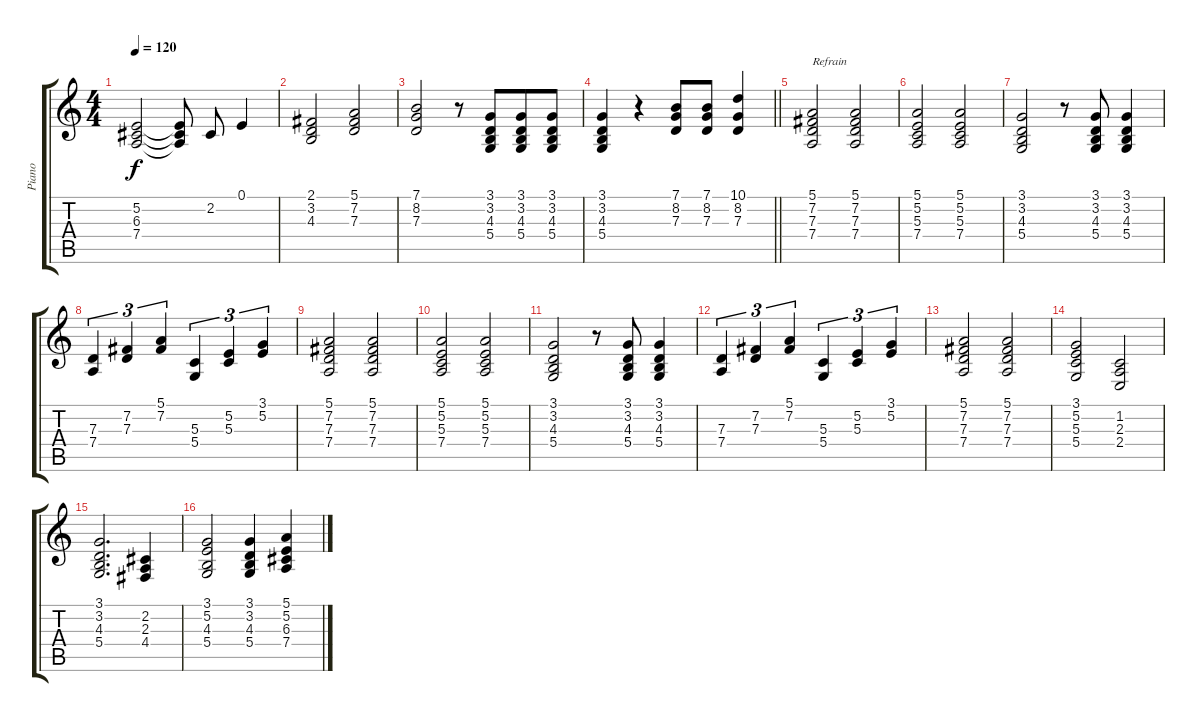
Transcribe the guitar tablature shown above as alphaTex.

\track ("Piano" "Piano") {instrument electricgrandpiano}
\staff {score tabs}
\tuning (E4 B3 G3 D3 A2 E2) {hide}
\ts (4 4)
\tempo 120
\clef g2
\ks c
(5.2 6.3 7.4).2{dy f} (5.2{t} 6.3{t} 7.4{t}).8{beam split} 2.2.8 0.1.4 |
(2.1 3.2 4.3).2 (5.1 7.2 7.3).2 |
(7.1 8.2 7.3).2 r.8 (3.1 3.2 4.3 5.4).8{beam merge} (3.1 3.2 4.3 5.4).8 (3.1 3.2 4.3 5.4).8 |
\barLineRight lightlight
(3.1 3.2 4.3 5.4).4 r.4 (7.1 8.2 7.3).8 (7.1 8.2 7.3).8 (10.1 8.2 7.3).4 |
(5.1 7.2 7.3 7.4).2{txt "Refrain"} (5.1 7.2 7.3 7.4).2 |
(5.1 5.2 5.3 7.4).2 (5.1 5.2 5.3 7.4).2 |
(3.1 3.2 4.3 5.4).2 r.8 (3.1 3.2 4.3 5.4).8 (3.1 3.2 4.3 5.4).4 |
(7.3 7.4).4{tu (3 2)} (7.2 7.3).4{tu (3 2)} (5.1 7.2).4{tu (3 2)} (5.3 5.4).4{tu (3 2)} (5.2 5.3).4{tu (3 2)} (3.1 5.2).4{tu (3 2)} |
(5.1 7.2 7.3 7.4).2 (5.1 7.2 7.3 7.4).2 |
(5.1 5.2 5.3 7.4).2 (5.1 5.2 5.3 7.4).2 |
(3.1 3.2 4.3 5.4).2 r.8 (3.1 3.2 4.3 5.4).8 (3.1 3.2 4.3 5.4).4 |
(7.3 7.4).4{tu (3 2)} (7.2 7.3).4{tu (3 2)} (5.1 7.2).4{tu (3 2)} (5.3 5.4).4{tu (3 2)} (5.2 5.3).4{tu (3 2)} (3.1 5.2).4{tu (3 2)} |
(5.1 7.2 7.3 7.4).2 (5.1 7.2 7.3 7.4).2 |
(3.1 5.2 5.3 5.4).2 (1.2 2.3 2.4).2 |
(3.1 3.2 4.3 5.4).2{d} (2.2 2.3 4.4).4 |
(3.1 5.2 4.3 5.4).2 (3.1 3.2 4.3 5.4).4 (5.1 5.2 6.3 7.4).4
